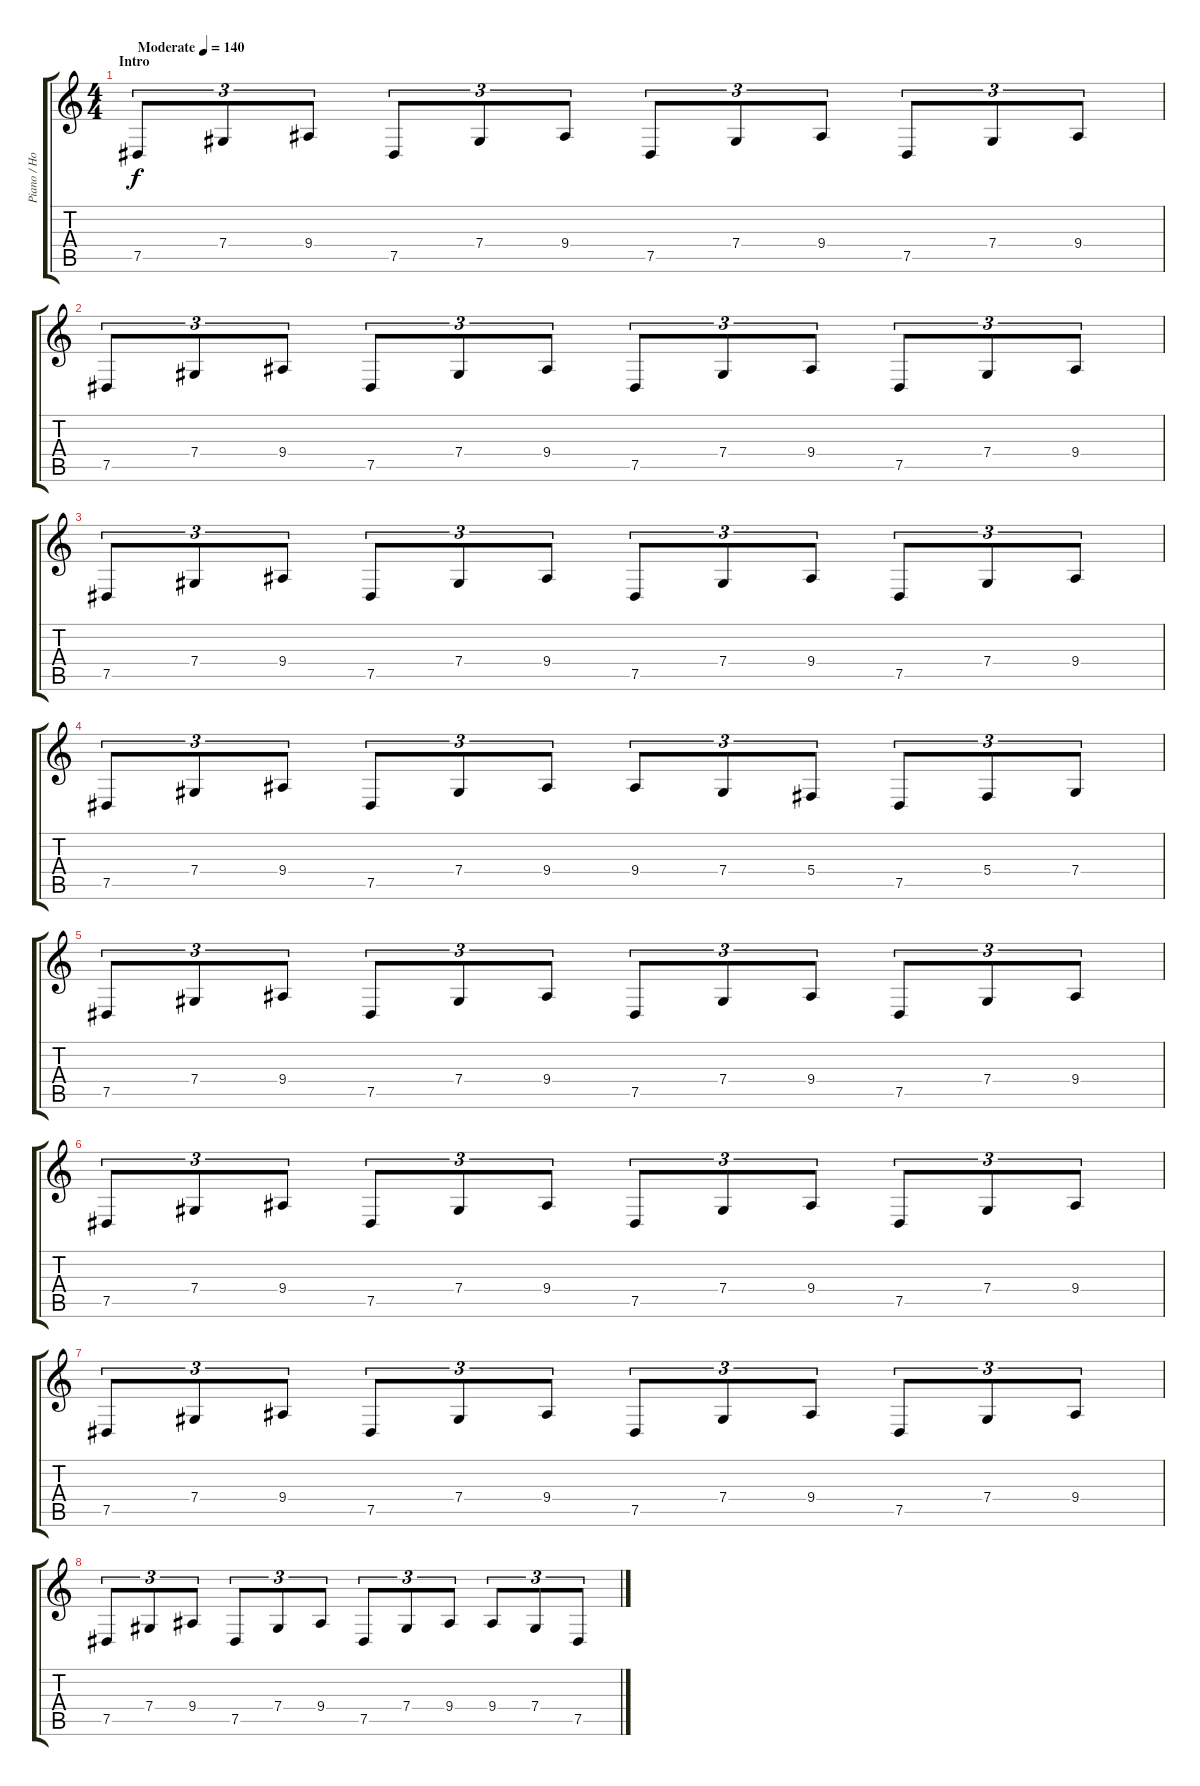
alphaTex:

\track ("Piano / Horn" "Piano / Ho") {instrument acousticgrandpiano}
\staff {score tabs}
\tuning (Eb4 Bb3 Gb3 Db3 Ab2 Eb2) {hide}
\ts (4 4)
\section ("" "Intro")
\tempo (140 "Moderate")
\clef g2
\ks c
7.5.8{tu (3 2) dy f instrument acousticgrandpiano} 7.4.8{tu (3 2)} 9.4.8{tu (3 2)} 7.5.8{tu (3 2)} 7.4.8{tu (3 2)} 9.4.8{tu (3 2)} 7.5.8{tu (3 2)} 7.4.8{tu (3 2)} 9.4.8{tu (3 2)} 7.5.8{tu (3 2)} 7.4.8{tu (3 2)} 9.4.8{tu (3 2)} |
7.5.8{tu (3 2)} 7.4.8{tu (3 2)} 9.4.8{tu (3 2)} 7.5.8{tu (3 2)} 7.4.8{tu (3 2)} 9.4.8{tu (3 2)} 7.5.8{tu (3 2)} 7.4.8{tu (3 2)} 9.4.8{tu (3 2)} 7.5.8{tu (3 2)} 7.4.8{tu (3 2)} 9.4.8{tu (3 2)} |
7.5.8{tu (3 2)} 7.4.8{tu (3 2)} 9.4.8{tu (3 2)} 7.5.8{tu (3 2)} 7.4.8{tu (3 2)} 9.4.8{tu (3 2)} 7.5.8{tu (3 2)} 7.4.8{tu (3 2)} 9.4.8{tu (3 2)} 7.5.8{tu (3 2)} 7.4.8{tu (3 2)} 9.4.8{tu (3 2)} |
7.5.8{tu (3 2)} 7.4.8{tu (3 2)} 9.4.8{tu (3 2)} 7.5.8{tu (3 2)} 7.4.8{tu (3 2)} 9.4.8{tu (3 2)} 9.4.8{tu (3 2)} 7.4.8{tu (3 2)} 5.4.8{tu (3 2)} 7.5.8{tu (3 2)} 5.4.8{tu (3 2)} 7.4.8{tu (3 2)} |
7.5.8{tu (3 2)} 7.4.8{tu (3 2)} 9.4.8{tu (3 2)} 7.5.8{tu (3 2)} 7.4.8{tu (3 2)} 9.4.8{tu (3 2)} 7.5.8{tu (3 2)} 7.4.8{tu (3 2)} 9.4.8{tu (3 2)} 7.5.8{tu (3 2)} 7.4.8{tu (3 2)} 9.4.8{tu (3 2)} |
7.5.8{tu (3 2)} 7.4.8{tu (3 2)} 9.4.8{tu (3 2)} 7.5.8{tu (3 2)} 7.4.8{tu (3 2)} 9.4.8{tu (3 2)} 7.5.8{tu (3 2)} 7.4.8{tu (3 2)} 9.4.8{tu (3 2)} 7.5.8{tu (3 2)} 7.4.8{tu (3 2)} 9.4.8{tu (3 2)} |
7.5.8{tu (3 2)} 7.4.8{tu (3 2)} 9.4.8{tu (3 2)} 7.5.8{tu (3 2)} 7.4.8{tu (3 2)} 9.4.8{tu (3 2)} 7.5.8{tu (3 2)} 7.4.8{tu (3 2)} 9.4.8{tu (3 2)} 7.5.8{tu (3 2)} 7.4.8{tu (3 2)} 9.4.8{tu (3 2)} |
7.5.8{tu (3 2)} 7.4.8{tu (3 2)} 9.4.8{tu (3 2)} 7.5.8{tu (3 2)} 7.4.8{tu (3 2)} 9.4.8{tu (3 2)} 7.5.8{tu (3 2)} 7.4.8{tu (3 2)} 9.4.8{tu (3 2)} 9.4.8{tu (3 2)} 7.4.8{tu (3 2)} 7.5.8{tu (3 2)}
